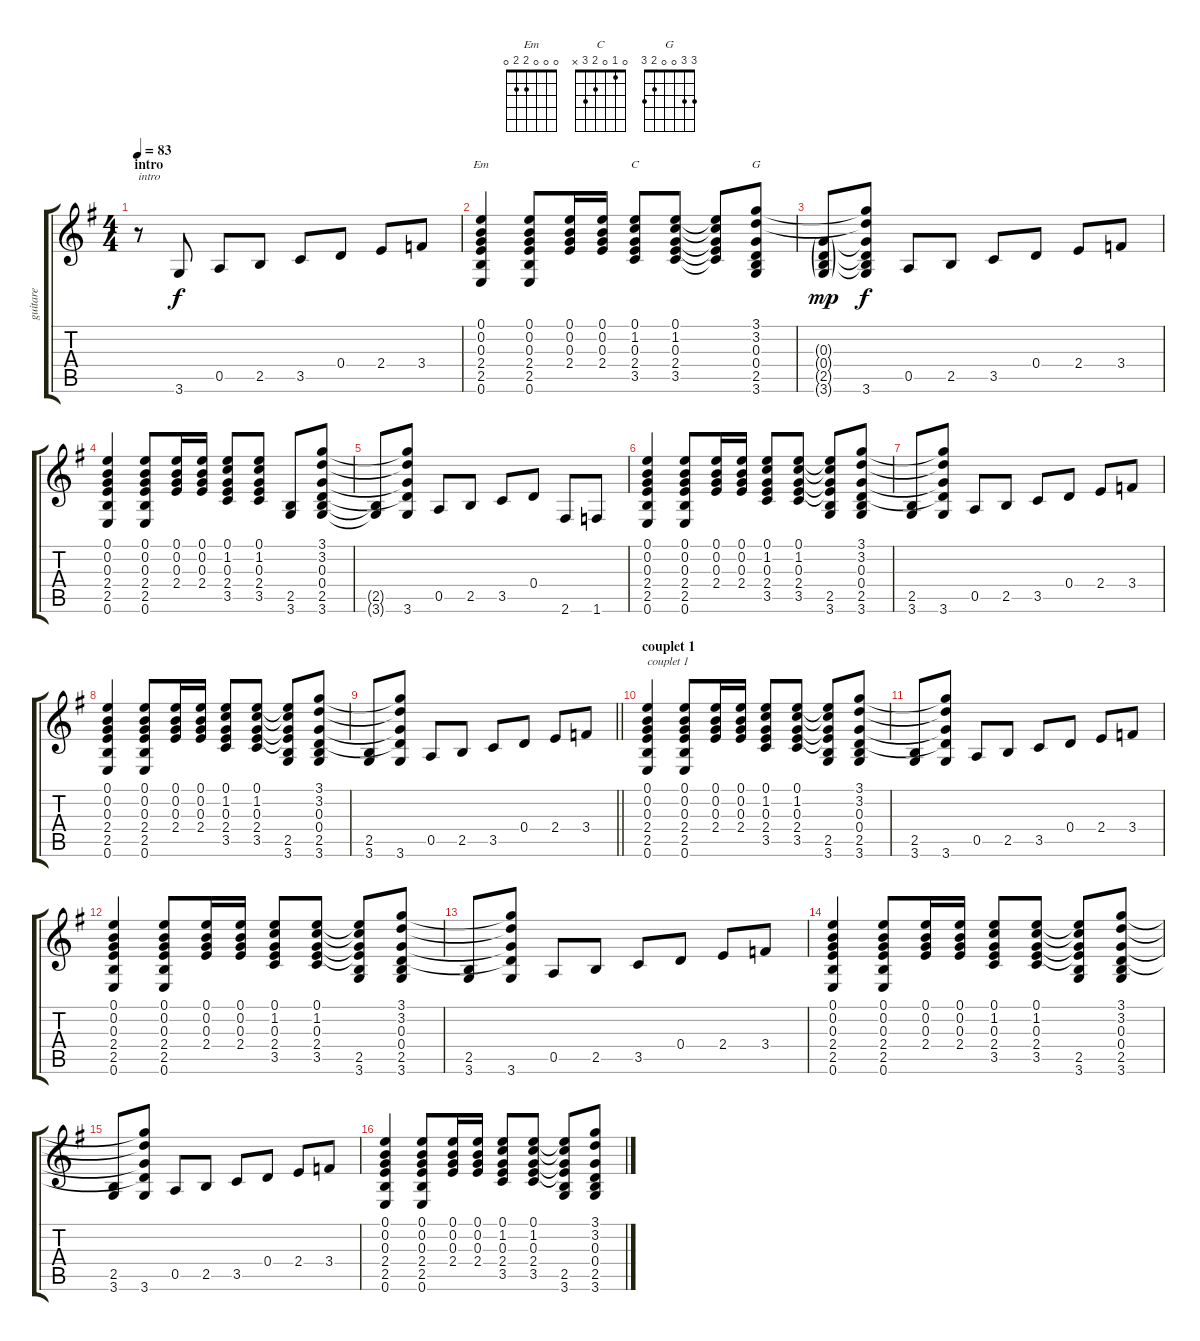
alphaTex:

\track ("guitare" "guitare") {instrument acousticguitarnylon}
\staff {score tabs}
\tuning (E4 B3 G3 D3 A2 E2) {hide}
\chord ("Em" 0 0 0 2 2 0)
\chord ("C" 0 1 0 2 3 x)
\chord ("G" 3 3 0 0 2 3)
\ts (4 4)
\section ("" "intro")
\tempo 83
\clef g2
\ks g
r.8{txt "intro" dy f instrument acousticguitarnylon} 3.6.8 0.5.8 2.5.8 3.5.8 0.4.8 2.4.8 3.4.8 |
(0.1 0.2 0.3 2.4 2.5 0.6).4{ch "Em"} (0.1 0.2 0.3 2.4 2.5 0.6).8 (0.1 0.2 0.3 2.4).16 (0.1 0.2 0.3 2.4).16 (0.1 1.2 0.3 2.4 3.5).8{ch "C"} (0.1 1.2 0.3 2.4 3.5).8 (0.1{t} 1.2{t} 0.3{t} 2.4{t} 3.5{t}).8 (3.1 3.2 0.3 0.4 2.5 3.6).8{ch "G"} |
(0.3{g} 0.4{g} 2.5{g} 3.6{g}).8{dy mp} (3.1{t} 3.2{t} 0.3{t} 0.4{t} 2.5{t} 3.6).8{dy f} 0.5.8 2.5.8 3.5.8 0.4.8 2.4.8 3.4.8 |
(0.1 0.2 0.3 2.4 2.5 0.6).4 (0.1 0.2 0.3 2.4 2.5 0.6).8 (0.1 0.2 0.3 2.4).16 (0.1 0.2 0.3 2.4).16 (0.1 1.2 0.3 2.4 3.5).8 (0.1 1.2 0.3 2.4 3.5).8 (2.5 3.6).8 (3.1 3.2 0.3 0.4 2.5 3.6).8 |
(2.5{t} 3.6{t}).8 (3.1{t} 3.2{t} 0.3{t} 0.4{t} 3.6).8 0.5.8 2.5.8 3.5.8 0.4.8 2.6.8 1.6.8 |
(0.1 0.2 0.3 2.4 2.5 0.6).4 (0.1 0.2 0.3 2.4 2.5 0.6).8 (0.1 0.2 0.3 2.4).16 (0.1 0.2 0.3 2.4).16 (0.1 1.2 0.3 2.4 3.5).8 (0.1 1.2 0.3 2.4 3.5).8 (0.1{t} 1.2{t} 0.3{t} 2.4{t} 2.5 3.6).8 (3.1 3.2 0.3 0.4 2.5 3.6).8 |
(2.5 3.6).8 (3.1{t} 3.2{t} 0.3{t} 0.4{t} 3.6).8 0.5.8 2.5.8 3.5.8 0.4.8 2.4.8 3.4.8 |
(0.1 0.2 0.3 2.4 2.5 0.6).4 (0.1 0.2 0.3 2.4 2.5 0.6).8 (0.1 0.2 0.3 2.4).16 (0.1 0.2 0.3 2.4).16 (0.1 1.2 0.3 2.4 3.5).8 (0.1 1.2 0.3 2.4 3.5).8 (0.1{t} 1.2{t} 0.3{t} 2.4{t} 2.5 3.6).8 (3.1 3.2 0.3 0.4 2.5 3.6).8 |
\barLineRight lightlight
(2.5 3.6).8 (3.1{t} 3.2{t} 0.3{t} 0.4{t} 3.6).8 0.5.8 2.5.8 3.5.8 0.4.8 2.4.8 3.4.8 |
\section ("" "couplet 1")
(0.1 0.2 0.3 2.4 2.5 0.6).4{txt "couplet 1"} (0.1 0.2 0.3 2.4 2.5 0.6).8 (0.1 0.2 0.3 2.4).16 (0.1 0.2 0.3 2.4).16 (0.1 1.2 0.3 2.4 3.5).8 (0.1 1.2 0.3 2.4 3.5).8 (0.1{t} 1.2{t} 0.3{t} 2.4{t} 2.5 3.6).8 (3.1 3.2 0.3 0.4 2.5 3.6).8 |
(2.5 3.6).8 (3.1{t} 3.2{t} 0.3{t} 0.4{t} 3.6).8 0.5.8 2.5.8 3.5.8 0.4.8 2.4.8 3.4.8 |
(0.1 0.2 0.3 2.4 2.5 0.6).4 (0.1 0.2 0.3 2.4 2.5 0.6).8 (0.1 0.2 0.3 2.4).16 (0.1 0.2 0.3 2.4).16 (0.1 1.2 0.3 2.4 3.5).8 (0.1 1.2 0.3 2.4 3.5).8 (0.1{t} 1.2{t} 0.3{t} 2.4{t} 2.5 3.6).8 (3.1 3.2 0.3 0.4 2.5 3.6).8 |
(2.5 3.6).8 (3.1{t} 3.2{t} 0.3{t} 0.4{t} 3.6).8 0.5.8 2.5.8 3.5.8 0.4.8 2.4.8 3.4.8 |
(0.1 0.2 0.3 2.4 2.5 0.6).4 (0.1 0.2 0.3 2.4 2.5 0.6).8 (0.1 0.2 0.3 2.4).16 (0.1 0.2 0.3 2.4).16 (0.1 1.2 0.3 2.4 3.5).8 (0.1 1.2 0.3 2.4 3.5).8 (0.1{t} 1.2{t} 0.3{t} 2.4{t} 2.5 3.6).8 (3.1 3.2 0.3 0.4 2.5 3.6).8 |
(2.5 3.6).8 (3.1{t} 3.2{t} 0.3{t} 0.4{t} 3.6).8 0.5.8 2.5.8 3.5.8 0.4.8 2.4.8 3.4.8 |
(0.1 0.2 0.3 2.4 2.5 0.6).4 (0.1 0.2 0.3 2.4 2.5 0.6).8 (0.1 0.2 0.3 2.4).16 (0.1 0.2 0.3 2.4).16 (0.1 1.2 0.3 2.4 3.5).8 (0.1 1.2 0.3 2.4 3.5).8 (0.1{t} 1.2{t} 0.3{t} 2.4{t} 2.5 3.6).8 (3.1 3.2 0.3 0.4 2.5 3.6).8
